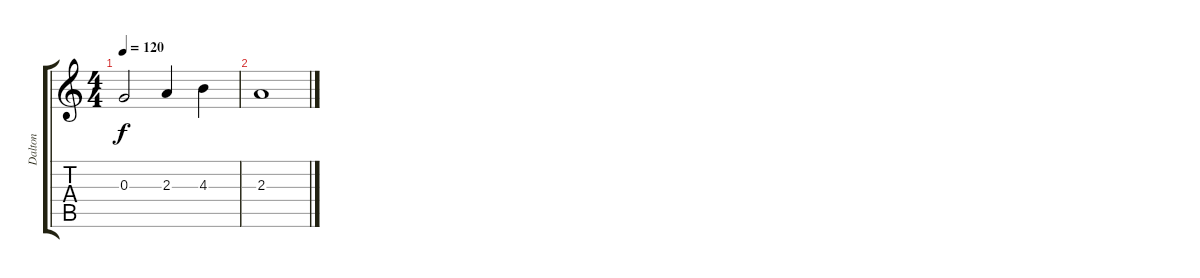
\track ("Dalton" "Dalton") {instrument overdrivenguitar}
\staff {score tabs}
\tuning (E4 B3 G3 D3 A2 E2) {hide}
\ts (4 4)
\tempo 120
\clef g2
\ks c
0.3{t}.2{dy f} 2.3.4 4.3.4 |
2.3.1
